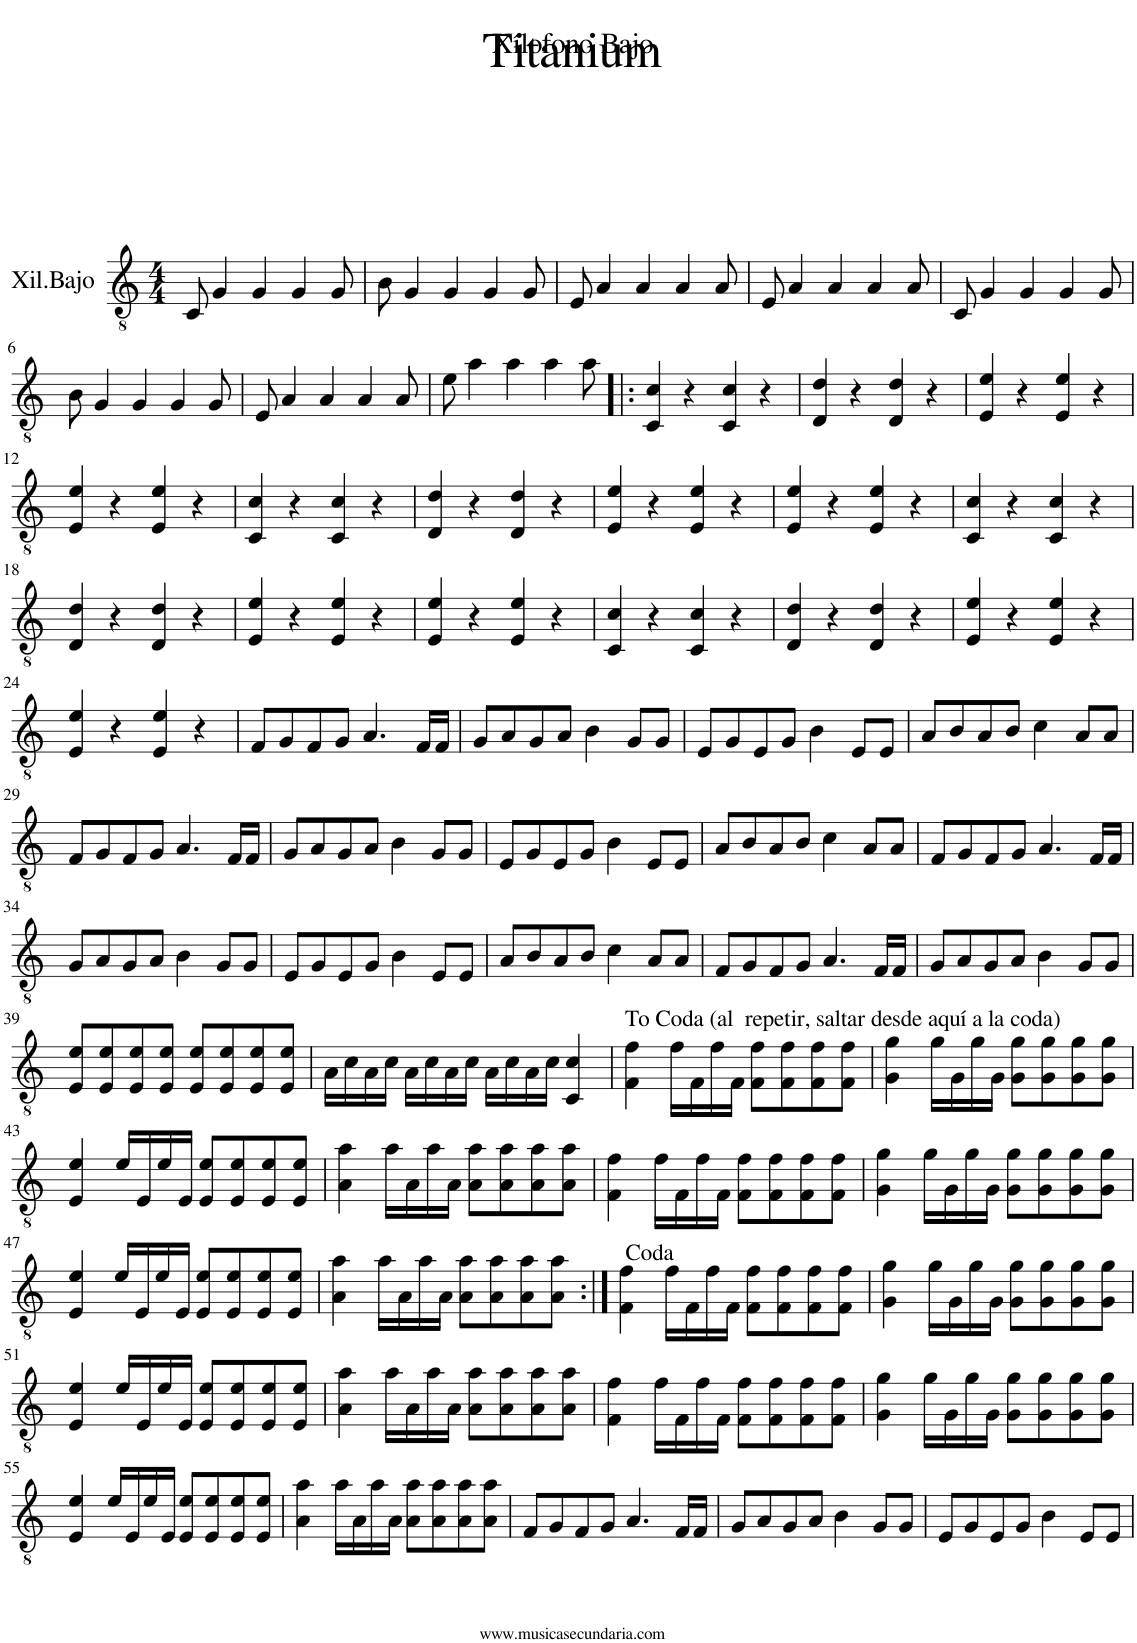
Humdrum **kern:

**kern
*part1
*staff1
*I"Xil.Bajo
*clefGv2
*k[]
*M4/4
=1
8C/
4G/
4G/
4G/
8G/
=2
8B\
4G/
4G/
4G/
8G/
=3
8E/
4A/
4A/
4A/
8A/
=4
8E/
4A/
4A/
4A/
8A/
=5
8C/
4G/
4G/
4G/
8G/
!!LO:LB:g=z
=6
8B\
4G/
4G/
4G/
8G/
=7
8E/
4A/
4A/
4A/
8A/
=8
8e\
4a\
4a\
4a\
8a\
=9!|:
4C/ 4c/
4r
4C/ 4c/
4r
=10
4D/ 4d/
4r
4D/ 4d/
4r
=11
4E/ 4e/
4r
4E/ 4e/
4r
!!LO:LB:g=z
=12
4E/ 4e/
4r
4E/ 4e/
4r
=13
4C/ 4c/
4r
4C/ 4c/
4r
=14
4D/ 4d/
4r
4D/ 4d/
4r
=15
4E/ 4e/
4r
4E/ 4e/
4r
=16
4E/ 4e/
4r
4E/ 4e/
4r
=17
4C/ 4c/
4r
4C/ 4c/
4r
!!LO:LB:g=z
=18
4D/ 4d/
4r
4D/ 4d/
4r
=19
4E/ 4e/
4r
4E/ 4e/
4r
=20
4E/ 4e/
4r
4E/ 4e/
4r
=21
4C/ 4c/
4r
4C/ 4c/
4r
=22
4D/ 4d/
4r
4D/ 4d/
4r
=23
4E/ 4e/
4r
4E/ 4e/
4r
!!LO:LB:g=z
=24
4E/ 4e/
4r
4E/ 4e/
4r
=25
8F/L
8G/
8F/
8G/J
4.A/
16F/LL
16F/JJ
=26
8G/L
8A/
8G/
8A/J
4B\
8G/L
8G/J
=27
8E/L
8G/
8E/
8G/J
4B\
8E/L
8E/J
=28
8A/L
8B/
8A/
8B/J
4c\
8A/L
8A/J
!!LO:LB:g=z
=29
8F/L
8G/
8F/
8G/J
4.A/
16F/LL
16F/JJ
=30
8G/L
8A/
8G/
8A/J
4B\
8G/L
8G/J
=31
8E/L
8G/
8E/
8G/J
4B\
8E/L
8E/J
=32
8A/L
8B/
8A/
8B/J
4c\
8A/L
8A/J
=33
8F/L
8G/
8F/
8G/J
4.A/
16F/LL
16F/JJ
!!LO:LB:g=z
=34
8G/L
8A/
8G/
8A/J
4B\
8G/L
8G/J
=35
8E/L
8G/
8E/
8G/J
4B\
8E/L
8E/J
=36
8A/L
8B/
8A/
8B/J
4c\
8A/L
8A/J
=37
8F/L
8G/
8F/
8G/J
4.A/
16F/LL
16F/JJ
=38
8G/L
8A/
8G/
8A/J
4B\
8G/L
8G/J
!!LO:LB:g=z
=39
8E/ 8e/L
8E/ 8e/
8E/ 8e/
8E/ 8e/J
8E/ 8e/L
8E/ 8e/
8E/ 8e/
8E/ 8e/J
=40
16A\LL
16c\
16A\
16c\JJ
16A\LL
16c\
16A\
16c\JJ
16A\LL
16c\
16A\
16c\JJ
4C/ 4c/
=41
!LO:TX:a:t=To Coda (al  repetir, saltar desde aquí a la coda)
4F\ 4f\
16f\LL
16F\
16f\
16F\JJ
8F\ 8f\L
8F\ 8f\
8F\ 8f\
8F\ 8f\J
=42
4G\ 4g\
16g\LL
16G\
16g\
16G\JJ
8G\ 8g\L
8G\ 8g\
8G\ 8g\
8G\ 8g\J
!!LO:LB:g=z
=43
4E/ 4e/
16e/LL
16E/
16e/
16E/JJ
8E/ 8e/L
8E/ 8e/
8E/ 8e/
8E/ 8e/J
=44
4A\ 4a\
16a\LL
16A\
16a\
16A\JJ
8A\ 8a\L
8A\ 8a\
8A\ 8a\
8A\ 8a\J
=45
4F\ 4f\
16f\LL
16F\
16f\
16F\JJ
8F\ 8f\L
8F\ 8f\
8F\ 8f\
8F\ 8f\J
=46
4G\ 4g\
16g\LL
16G\
16g\
16G\JJ
8G\ 8g\L
8G\ 8g\
8G\ 8g\
8G\ 8g\J
!!LO:LB:g=z
=47
4E/ 4e/
16e/LL
16E/
16e/
16E/JJ
8E/ 8e/L
8E/ 8e/
8E/ 8e/
8E/ 8e/J
=48
4A\ 4a\
16a\LL
16A\
16a\
16A\JJ
8A\ 8a\L
8A\ 8a\
8A\ 8a\
8A\ 8a\J
=49:|!
4F\ 4f\
16f\LL
16F\
16f\
16F\JJ
8F\ 8f\L
8F\ 8f\
8F\ 8f\
8F\ 8f\J
=50
4G\ 4g\
16g\LL
16G\
16g\
16G\JJ
8G\ 8g\L
8G\ 8g\
8G\ 8g\
8G\ 8g\J
!!LO:LB:g=z
=51
4E/ 4e/
16e/LL
16E/
16e/
16E/JJ
8E/ 8e/L
8E/ 8e/
8E/ 8e/
8E/ 8e/J
=52
4A\ 4a\
16a\LL
16A\
16a\
16A\JJ
8A\ 8a\L
8A\ 8a\
8A\ 8a\
8A\ 8a\J
=53
4F\ 4f\
16f\LL
16F\
16f\
16F\JJ
8F\ 8f\L
8F\ 8f\
8F\ 8f\
8F\ 8f\J
=54
4G\ 4g\
16g\LL
16G\
16g\
16G\JJ
8G\ 8g\L
8G\ 8g\
8G\ 8g\
8G\ 8g\J
!!LO:LB:g=z
=55
4E/ 4e/
16e/LL
16E/
16e/
16E/JJ
8E/ 8e/L
8E/ 8e/
8E/ 8e/
8E/ 8e/J
=56
4A\ 4a\
16a\LL
16A\
16a\
16A\JJ
8A\ 8a\L
8A\ 8a\
8A\ 8a\
8A\ 8a\J
=57
8F/L
8G/
8F/
8G/J
4.A/
16F/LL
16F/JJ
=58
8G/L
8A/
8G/
8A/J
4B\
8G/L
8G/J
=59
8E/L
8G/
8E/
8G/J
4B\
8E/L
8E/J
=
*-
